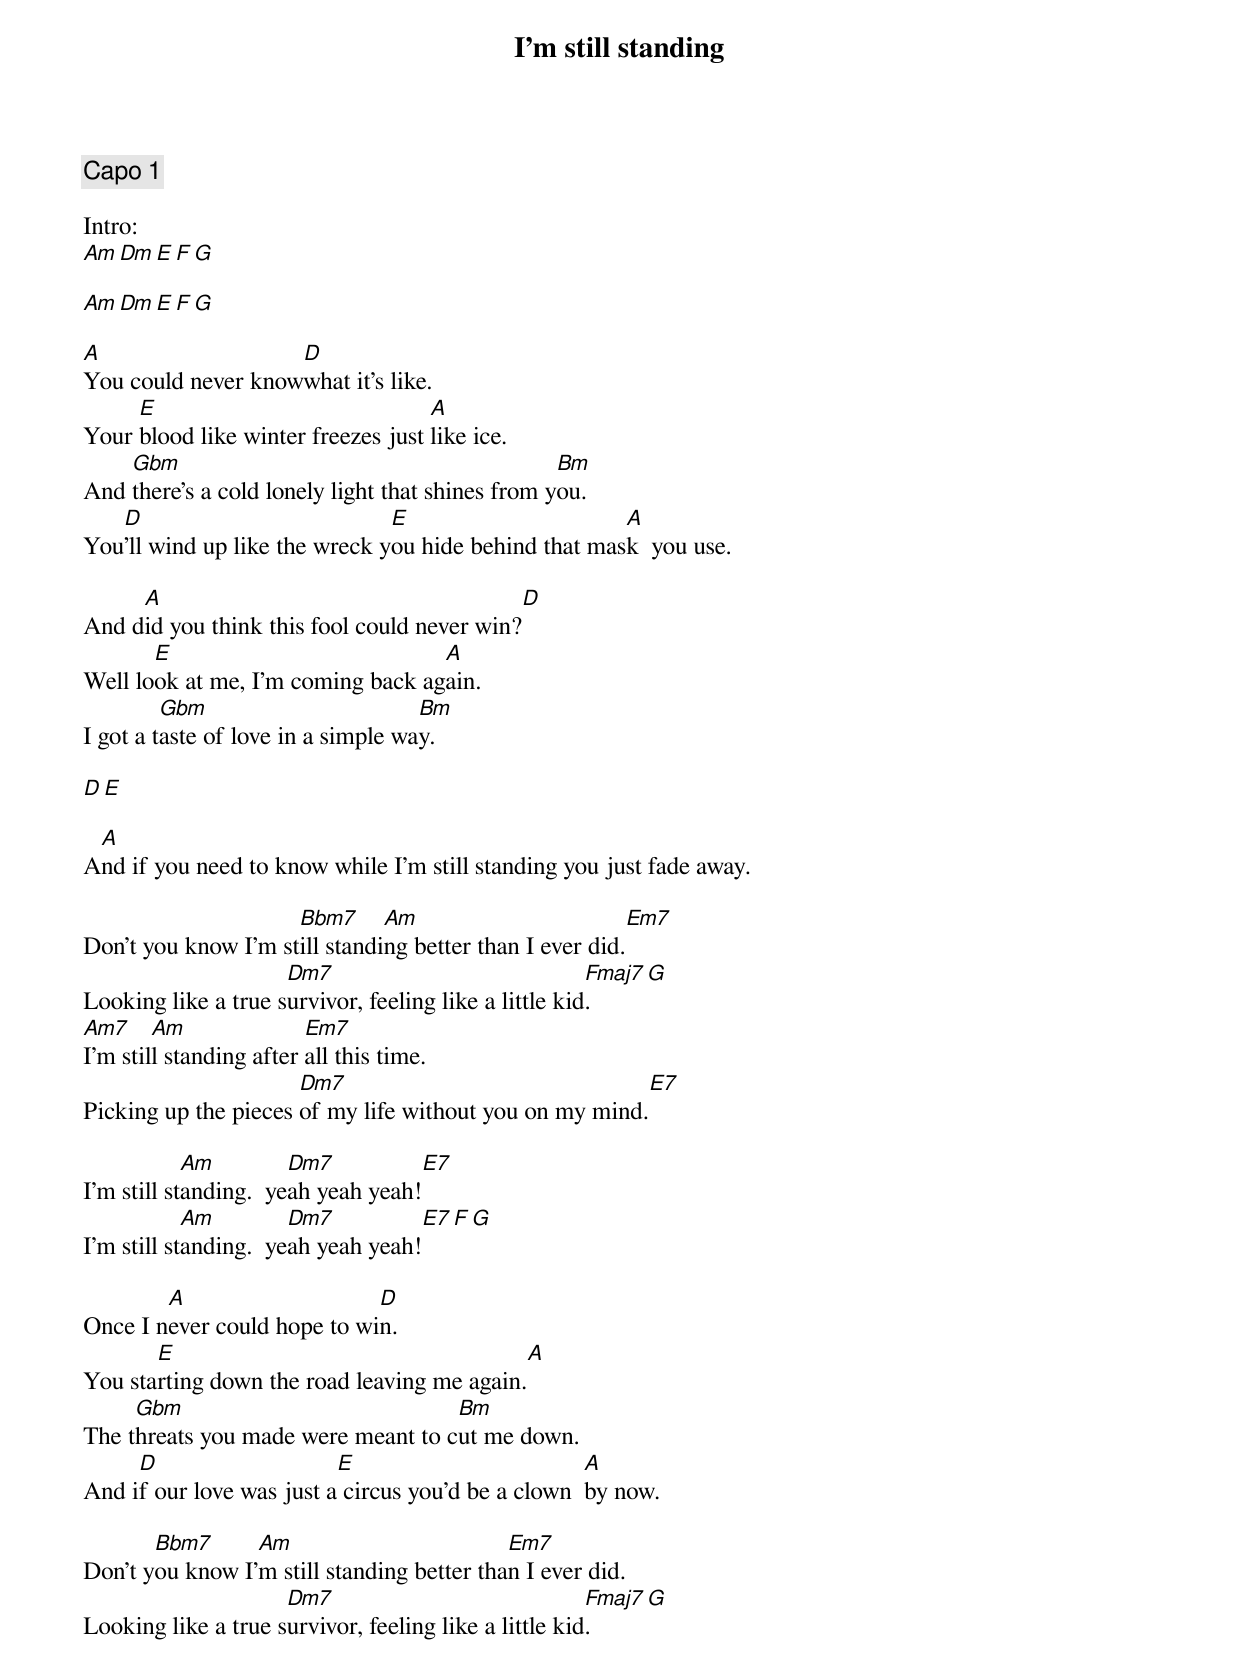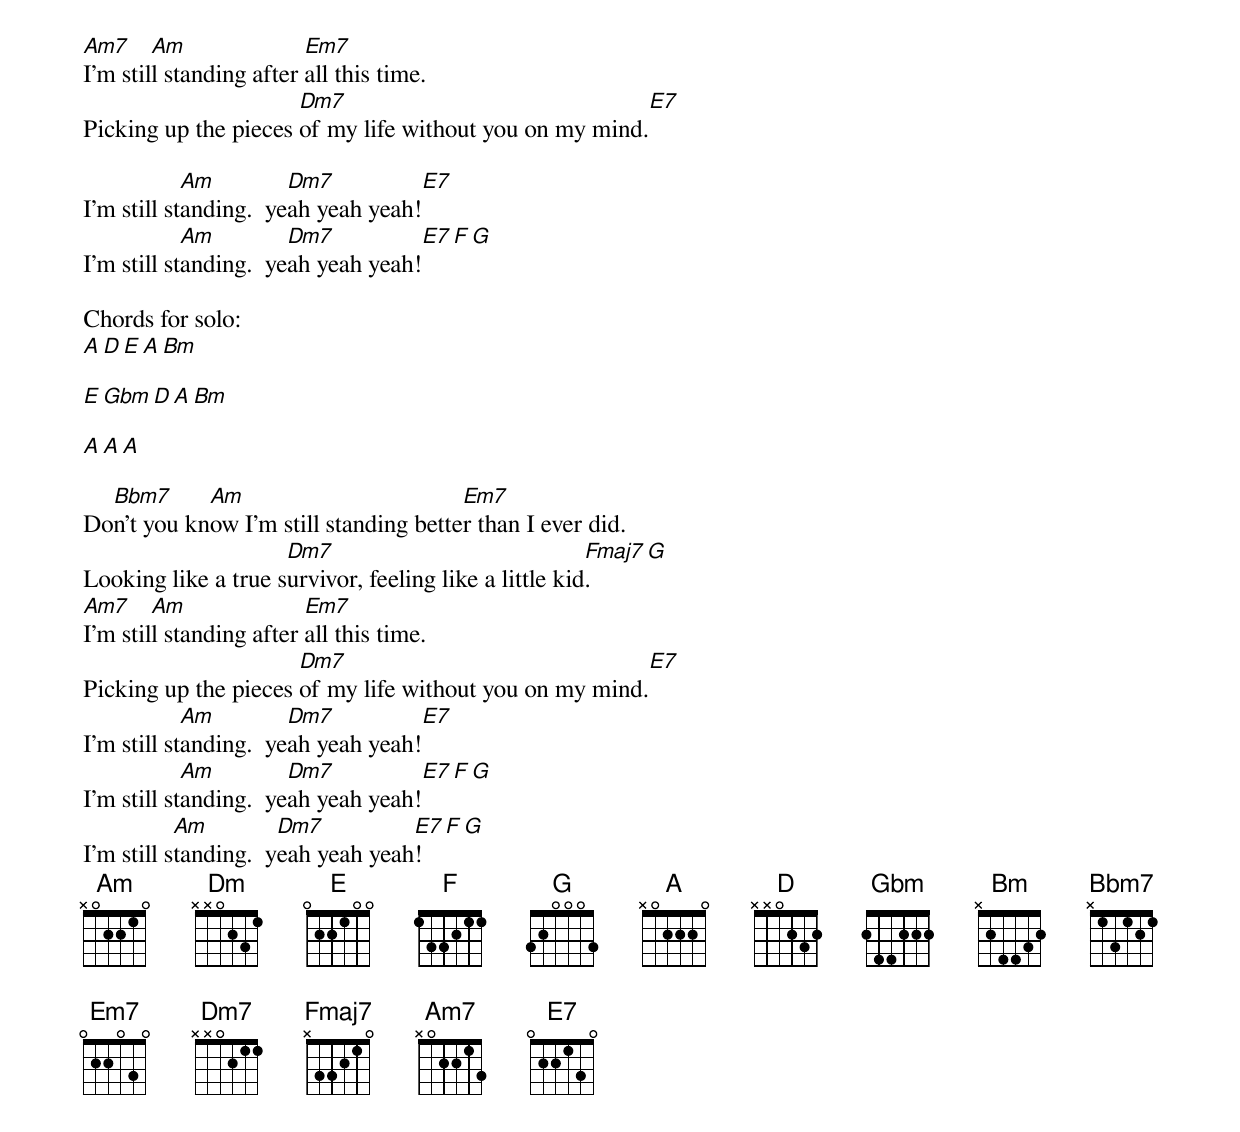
{title:I'm still standing}
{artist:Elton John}
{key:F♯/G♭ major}
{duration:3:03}
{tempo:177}
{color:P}

{comment: Capo 1}

Intro:
[Am][Dm][E][F][G]

[Am][Dm][E][F][G]

[A]You could never know[D]what it's like.
Your [E]blood like winter freezes just [A]like ice.
And [Gbm]there's a cold lonely light that shines from y[Bm]ou.
You[D]'ll wind up like the wreck y[E]ou hide behind that mas[A]k  you use.

And d[A]id you think this fool could never win?[D]
Well lo[E]ok at me, I'm coming back ag[A]ain.
I got a t[Gbm]aste of love in a simple wa[Bm]y.

[D][E]

A[A]nd if you need to know while I'm still standing you just fade away.

Don't you know I'm st[Bbm7]ill standi[Am]ng better than I ever did.[Em7]
Looking like a true s[Dm7]urvivor, feeling like a little kid[Fmaj7].[G]
[Am7]I'm stil[Am]l standing after [Em7]all this time.
Picking up the pieces [Dm7]of my life without you on my mind.[E7]

I'm still st[Am]anding.  ye[Dm7]ah yeah yeah![E7]
I'm still st[Am]anding.  ye[Dm7]ah yeah yeah![E7][F][G]

Once I n[A]ever could hope to wi[D]n.
You sta[E]rting down the road leaving me again.[A]
The t[Gbm]hreats you made were meant to c[Bm]ut me down.
And i[D]f our love was just a[E] circus you'd be a clown  [A]by now.

Don't y[Bbm7]ou know I'[Am]m still standing better tha[Em7]n I ever did.
Looking like a true s[Dm7]urvivor, feeling like a little kid[Fmaj7].[G]
[Am7]I'm stil[Am]l standing after [Em7]all this time.
Picking up the pieces [Dm7]of my life without you on my mind.[E7]

I'm still st[Am]anding.  ye[Dm7]ah yeah yeah![E7]
I'm still st[Am]anding.  ye[Dm7]ah yeah yeah![E7][F][G]

Chords for solo:
[A][D][E][A][Bm]

[E][Gbm][D][A][Bm]

[A][A][A]

Do[Bbm7]n't you kn[Am]ow I'm still standing bette[Em7]r than I ever did.
Looking like a true s[Dm7]urvivor, feeling like a little kid[Fmaj7].[G]
[Am7]I'm stil[Am]l standing after [Em7]all this time.
Picking up the pieces [Dm7]of my life without you on my mind.[E7]
I'm still st[Am]anding.  ye[Dm7]ah yeah yeah![E7]
I'm still st[Am]anding.  ye[Dm7]ah yeah yeah![E7][F][G]
I'm still s[Am]tanding.  y[Dm7]eah yeah yeah[E7]![F][G]
